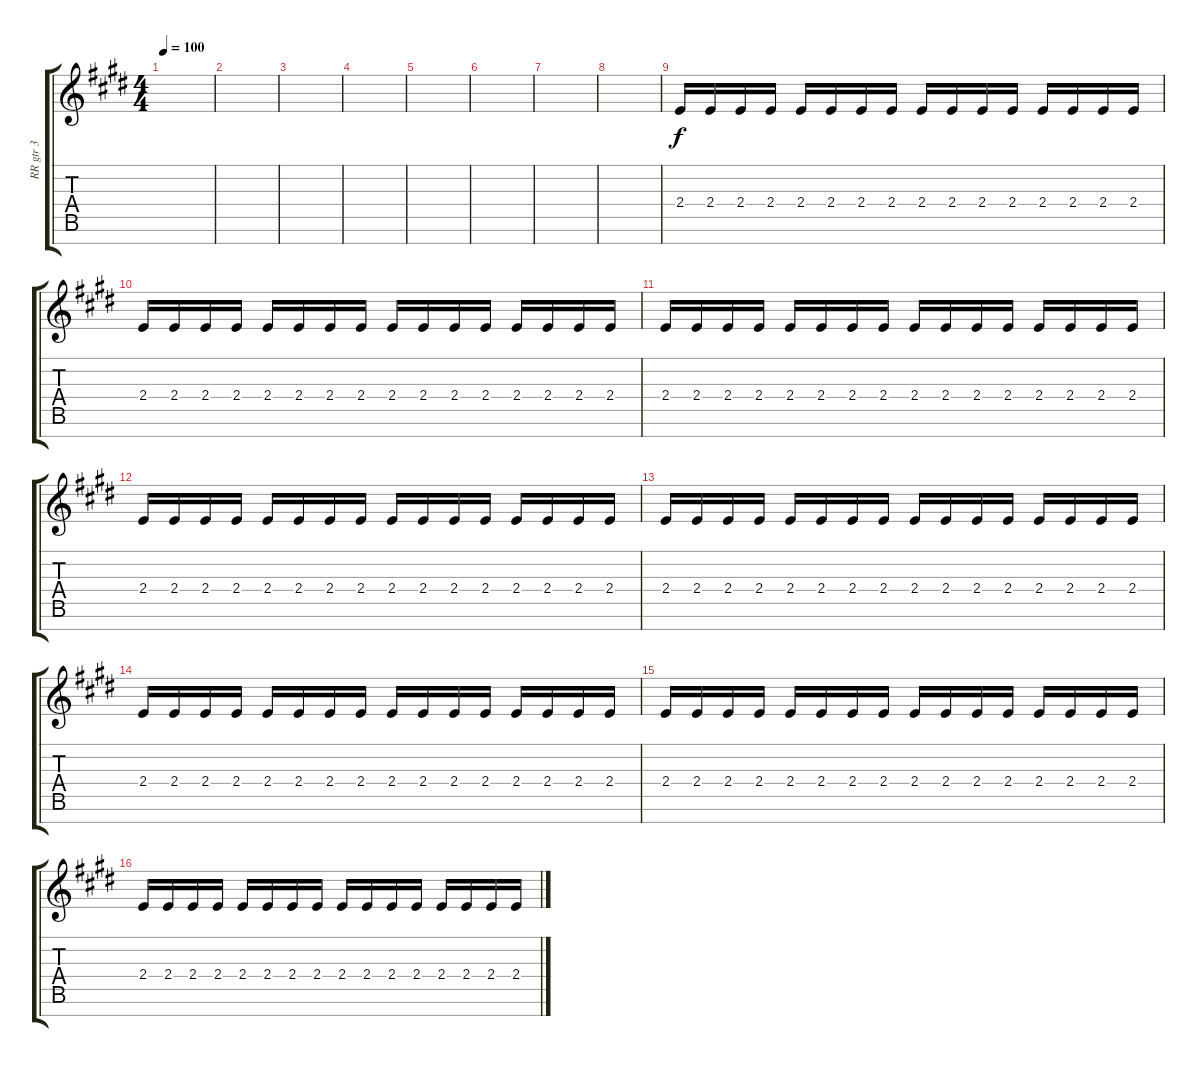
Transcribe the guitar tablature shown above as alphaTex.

\track ("RR gtr 3" "RR gtr 3") {instrument electricguitarmuted}
\staff {score tabs}
\tuning (E4 B3 G3 D3 A2 E2 B1) {hide}
\ts (4 4)
\tempo 100
\clef g2
\ks e
|
|
|
|
|
|
|
|
2.4.16 2.4.16 2.4.16 2.4.16 2.4.16 2.4.16 2.4.16 2.4.16 2.4.16 2.4.16 2.4.16 2.4.16 2.4.16 2.4.16 2.4.16 2.4.16 |
2.4.16 2.4.16 2.4.16 2.4.16 2.4.16 2.4.16 2.4.16 2.4.16 2.4.16 2.4.16 2.4.16 2.4.16 2.4.16 2.4.16 2.4.16 2.4.16 |
2.4.16 2.4.16 2.4.16 2.4.16 2.4.16 2.4.16 2.4.16 2.4.16 2.4.16 2.4.16 2.4.16 2.4.16 2.4.16 2.4.16 2.4.16 2.4.16 |
2.4.16 2.4.16 2.4.16 2.4.16 2.4.16 2.4.16 2.4.16 2.4.16 2.4.16 2.4.16 2.4.16 2.4.16 2.4.16 2.4.16 2.4.16 2.4.16 |
2.4.16 2.4.16 2.4.16 2.4.16 2.4.16 2.4.16 2.4.16 2.4.16 2.4.16 2.4.16 2.4.16 2.4.16 2.4.16 2.4.16 2.4.16 2.4.16 |
2.4.16 2.4.16 2.4.16 2.4.16 2.4.16 2.4.16 2.4.16 2.4.16 2.4.16 2.4.16 2.4.16 2.4.16 2.4.16 2.4.16 2.4.16 2.4.16 |
2.4.16 2.4.16 2.4.16 2.4.16 2.4.16 2.4.16 2.4.16 2.4.16 2.4.16 2.4.16 2.4.16 2.4.16 2.4.16 2.4.16 2.4.16 2.4.16 |
2.4.16 2.4.16 2.4.16 2.4.16 2.4.16 2.4.16 2.4.16 2.4.16 2.4.16 2.4.16 2.4.16 2.4.16 2.4.16 2.4.16 2.4.16 2.4.16
